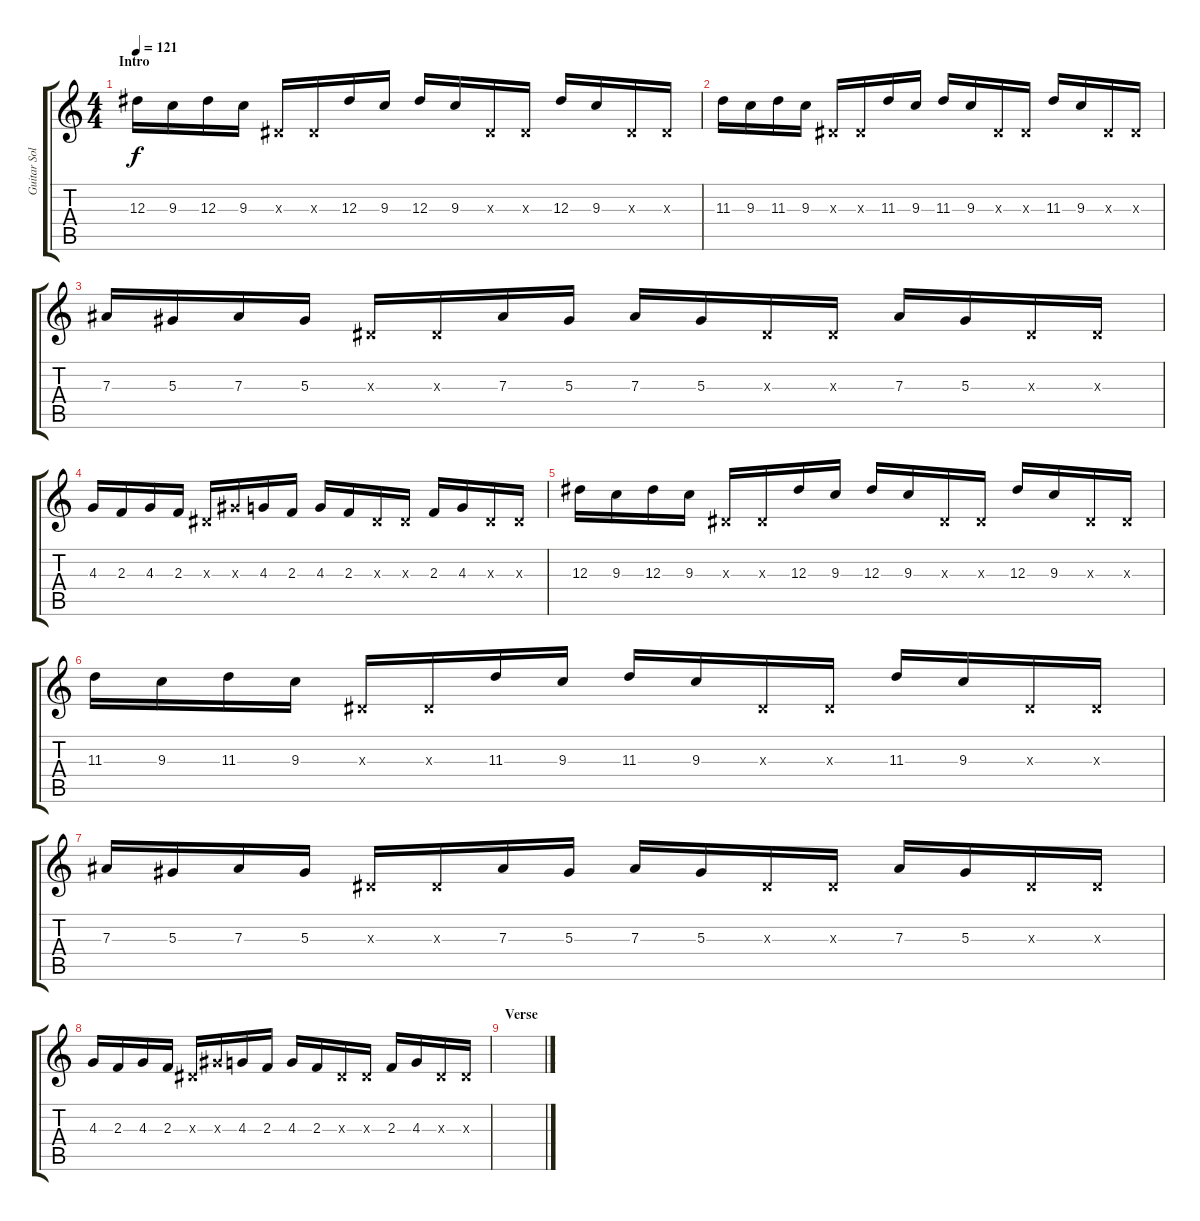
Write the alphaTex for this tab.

\track ("Guitar Solo + Fills" "Guitar Sol") {instrument distortionguitar}
\staff {score tabs}
\tuning (C4 G3 Eb3 Bb2 F2 C2) {hide}
\ts (4 4)
\section ("" "Intro")
\tempo 121
\clef g2
\ks c
12.3.16{dy f instrument distortionguitar} 9.3.16 12.3.16 9.3.16 0.3{x}.16 0.3{x}.16 12.3.16 9.3.16 12.3.16 9.3.16 0.3{x}.16 0.3{x}.16 12.3.16 9.3.16 0.3{x}.16 0.3{x}.16 |
11.3.16 9.3.16 11.3.16 9.3.16 0.3{x}.16 0.3{x}.16 11.3.16 9.3.16 11.3.16 9.3.16 0.3{x}.16 0.3{x}.16 11.3.16 9.3.16 0.3{x}.16 0.3{x}.16 |
7.3.16 5.3.16 7.3.16 5.3.16 0.3{x}.16 0.3{x}.16 7.3.16 5.3.16 7.3.16 5.3.16 0.3{x}.16 0.3{x}.16 7.3.16 5.3.16 0.3{x}.16 0.3{x}.16 |
4.3.16 2.3.16 4.3.16 2.3.16 0.3{x}.16 5.3{x}.16 4.3.16 2.3.16 4.3.16 2.3.16 0.3{x}.16 0.3{x}.16 2.3.16 4.3.16 0.3{x}.16 0.3{x}.16 |
12.3.16 9.3.16 12.3.16 9.3.16 0.3{x}.16 0.3{x}.16 12.3.16 9.3.16 12.3.16 9.3.16 0.3{x}.16 0.3{x}.16 12.3.16 9.3.16 0.3{x}.16 0.3{x}.16 |
11.3.16 9.3.16 11.3.16 9.3.16 0.3{x}.16 0.3{x}.16 11.3.16 9.3.16 11.3.16 9.3.16 0.3{x}.16 0.3{x}.16 11.3.16 9.3.16 0.3{x}.16 0.3{x}.16 |
7.3.16 5.3.16 7.3.16 5.3.16 0.3{x}.16 0.3{x}.16 7.3.16 5.3.16 7.3.16 5.3.16 0.3{x}.16 0.3{x}.16 7.3.16 5.3.16 0.3{x}.16 0.3{x}.16 |
4.3.16 2.3.16 4.3.16 2.3.16 0.3{x}.16 5.3{x}.16 4.3.16 2.3.16 4.3.16 2.3.16 0.3{x}.16 0.3{x}.16 2.3.16 4.3.16 0.3{x}.16 0.3{x}.16 |
\section ("" "Verse")
